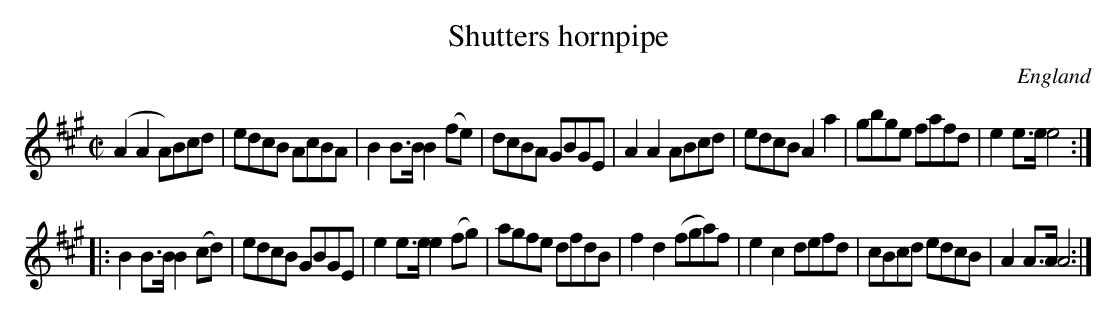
X:1
T:Shutters hornpipe
L:1/8
M:C|
O:England
K:A
(A2A2 A)Bcd | edcB AcBA | B2B>B B2(fe) | dcBA GBGE |\
A2A2  ABcd  | edcB A2a2 | gbge  fafd   | e2e>e e4 ::
B2B>B B2(cd) | edcB GBGE | e2e>e e2(fg) | agfe dfdB | \
f2d2 (fga)f  | e2c2 defd | cBcd  edcB   | A2A>A A4:|
